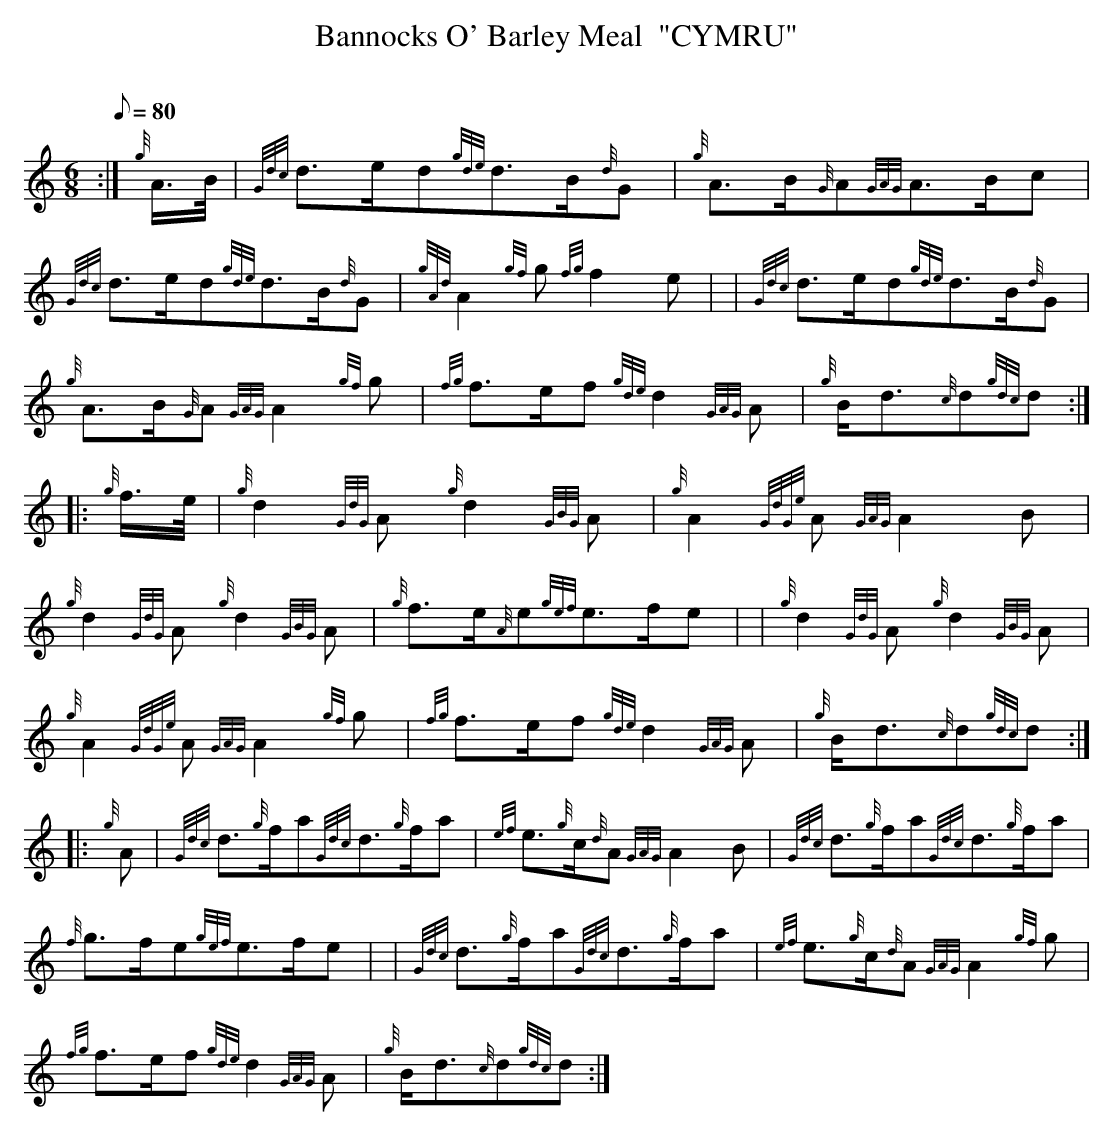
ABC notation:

X:1
T:Bannocks O' Barley Meal  "CYMRU"
M:6/8
L:1/8
Q:80
C:
K:HP
:| {g}A3/4B/4 | \
{Gdc}d3/2e/2d{gde}d3/2B/2{d}G | \
{g}A3/2B/2{G}A{GAG}A3/2B/2c |
{Gdc}d3/2e/2d{gde}d3/2B/2{d}G | \
{gAd}A2{gf}g{fg}f2e | | \
{Gdc}d3/2e/2d{gde}d3/2B/2{d}G |
{g}A3/2B/2{G}A{GAG}A2{gf}g | \
{fg}f3/2e/2f{gde}d2{GAG}A | \
{g}B/2d3/2{c}d{gdc}d ::
{g}f3/4e/4 | \
{g}d2{GdG}A{g}d2{GBG}A | \
{g}A2{GdGe}A{GAG}A2B |
{g}d2{GdG}A{g}d2{GBG}A | \
{g}f3/2e/2{A}e{gef}e3/2f/2e | | \
{g}d2{GdG}A{g}d2{GBG}A |
{g}A2{GdGe}A{GAG}A2{gf}g | \
{fg}f3/2e/2f{gde}d2{GAG}A | \
{g}B/2d3/2{c}d{gdc}d ::
{g}A | \
{Gdc}d3/2{g}f/2a{Gdc}d3/2{g}f/2a | \
{ef}e3/2{g}c/2{d}A{GAG}A2B | \
{Gdc}d3/2{g}f/2a{Gdc}d3/2{g}f/2a |
{f}g3/2f/2e{gef}e3/2f/2e | | \
{Gdc}d3/2{g}f/2a{Gdc}d3/2{g}f/2a | \
{ef}e3/2{g}c/2{d}A{GAG}A2{gf}g |
{fg}f3/2e/2f{gde}d2{GAG}A | \
{g}B/2d3/2{c}d{gdc}d :|
